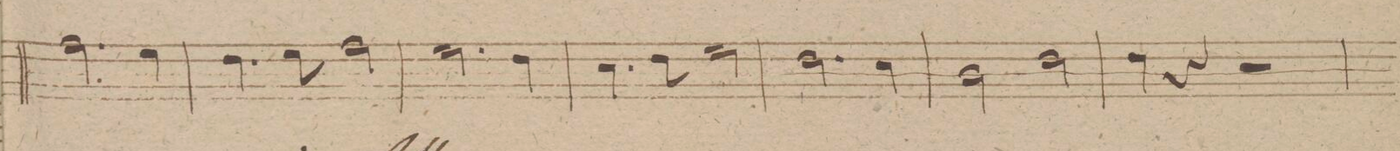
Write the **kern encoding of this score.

**kern	**dynam
*I"Trombone Alto.	*
*clefC3	*
*k[f#c#g#d#]	*
*met(c)	*
*M4/4	*
2.g#\	.
4f#\	.
=43	=43
4.e\	.
8f#\	.
2g#\	.
=44	=44
2.f#\	.
4e\	.
=45	=45
4.d#\	.
8e\	.
2f#\	.
=46	=46
2.e\	.
4d#\	.
=47	=47
2c#\	.
2e\	.
=48	=48
4e\	.
4r	.
2r	.
=49	=49
*-	*-
